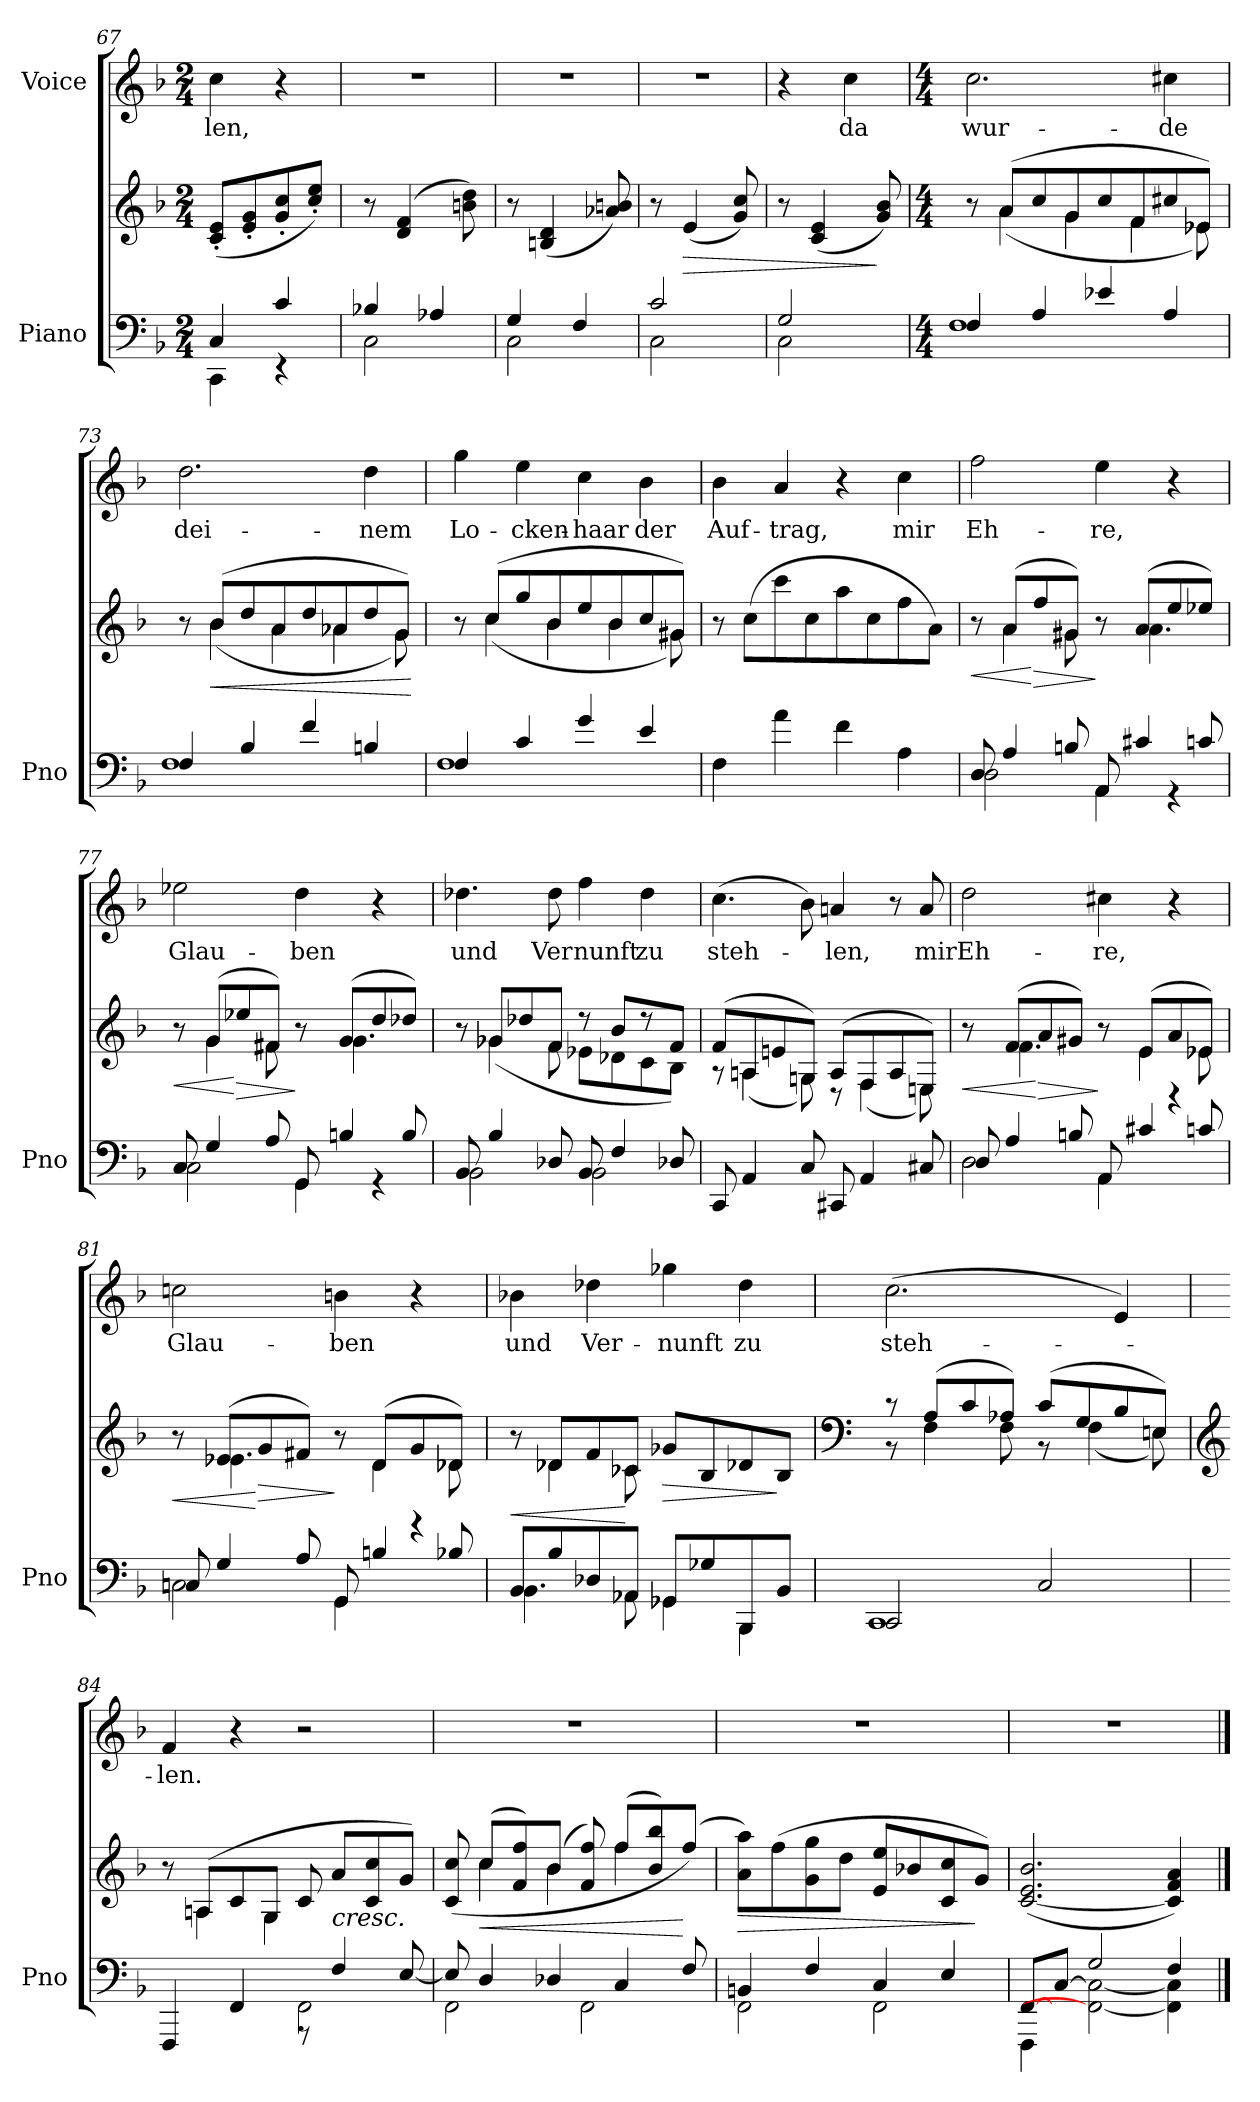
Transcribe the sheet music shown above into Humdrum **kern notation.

**kern	**kern	**dynam	**kern	**text
*part2	*part2	*part2	*part1	*part1
*staff3	*staff2	*staff2/3	*staff1	*staff1
*I"Piano	*	*	*I"Voice	*
*I'Pno	*	*	*	*
*clefF4	*clefG2	*	*clefG2	*
*k[b-]	*k[b-]	*	*k[b-]	*
*M2/4	*M2/4	*	*M2/4	*
=67	=67	=67	=67	=67
*^	*	*	*	*
4C/	4CC\	(8c/' 8e/'L	.	4cc\	-len,
.	.	8e/' 8g/'	.	.	.
4c/	4r	8g/' 8cc/'	.	4r	.
.	.	8cc/' 8ee/'J)	.	.	.
=68	=68	=68	=68	=68	=68
4B-X/	2C\	8r	.	2r	.
.	.	(4d/ 4f/	.	.	.
4A-X/	.	.	.	.	.
.	.	8bn\ 8dd\)	.	.	.
=69	=69	=69	=69	=69	=69
4G/	2C\	8r	.	2r	.
.	.	(4Bn/ 4d/	.	.	.
4F/	.	.	.	.	.
.	.	8a-X/ 8bn/)	.	.	.
=70	=70	=70	=70	=70	=70
2c/	2C\	8r	.	2r	.
!	!	!	!LO:HP:b	!	!
.	.	(4e/	>	.	.
.	.	8g/ 8cc/)	.	.	.
=71	=71	=71	=71	=71	=71
2G/	2C\	8r	.	4r	.
.	.	(4c/ 4e/	.	.	.
.	.	.	.	4cc\	da
.	.	8g/ 8b-/)	]	.	.
=72	=72	=72	=72	=72	=72
*M4/4	*	*M4/4	*	*M4/4	*
*	*	*^	*	*	*
4F/	1F	8r	8ryy	.	2.cc\	wur-
.	.	(8a/L	(4a\	.	.	.
!	!	!	!	!LO:DY:b=2	!	!
!	!	!	!	!LO:DY:n=1:b=2	!	!
4A/	.	8cc/	.	p other-dynamics	.	.
.	.	8g/	4g\	.	.	.
4e-X/	.	8cc/	.	.	.	.
.	.	8f/	4f\	.	.	.
4A/	.	8cc#X/	.	.	4cc#X\	-de
.	.	8e-X/J)	8e-\)	.	.	.
=73	=73	=73	=73	=73	=73	=73
4F/	1F	8r	8ryy	.	2.dd\	dei-
!	!	!	!	!LO:HP:b	!	!
.	.	(8b-/L	(4b-\	<	.	.
4B-/	.	8dd/	.	.	.	.
.	.	8a/	4a\	.	.	.
4f/	.	8dd/	.	.	.	.
.	.	8a-X/	4a-\	.	.	.
4Bn/	.	8dd/	.	.	4dd\	-nem
.	.	8g/J)	8g\)	.	.	.
*v	*v	*	*	*	*	*
*	*v	*v	*	*	*
.	.	[	.	.
=74	=74	=74	=74	=74
*^	*^	*	*	*
4F/	1F	8r	8ryy	.	4gg\	Lo-
.	.	(8cc/L	(4cc\	.	.	.
4c/	.	8gg/	.	.	4ee\	-cken-
.	.	8b-/	4b-\	.	.	.
4g/	.	8ee/	.	.	4cc\	-haar
.	.	8b-/	4b-\	.	.	.
4e/	.	8cc/	.	.	4b-\	der
.	.	8g#X/J)	8g#\)	.	.	.
*v	*v	*	*	*	*	*
*	*v	*v	*	*	*
=75	=75	=75	=75	=75
4F\	8r	.	4b-\	Auf-
.	(8cc\L	.	.	.
4a\	8ccc\	.	4a/	-trag,
.	8cc\	.	.	.
4f\	8aa\	.	4r	.
.	8cc\	.	.	.
4A\	8ff\	.	4cc\	mir
.	8a\J)	.	.	.
=76	=76	=76	=76	=76
*^	*	*	*	*
!	!	!	!LO:HP:b	!	!
*	*	*^	*	*	*
8D/	2D\	8r	8ryy	<	2ff\	Eh-
4A/	.	(8a/L	4a\	.	.	.
!	!	!	!	!LO:HP:n=1:b	!	!
.	.	8ff/	.	[ >	.	.
8Bn/	.	8g#X/J)	8g#\	.	.	.
8AA/	4AA\	8r	8ryy	]	4ee\	-re,
4c#X/	.	(8a/L	4.a\	.	.	.
.	4r	8ee/	.	.	4r	.
8cn/	.	8ee-X/J)	.	.	.	.
=77	=77	=77	=77	=77	=77	=77
!	!	!	!	!LO:HP:b	!	!
8C/	2C\	8r	8ryy	<	2ee-X\	Glau-
4G/	.	(8g/L	4g\	.	.	.
!	!	!	!	!LO:HP:n=1:b	!	!
.	.	8ee-X/	.	[ >	.	.
8A/	.	8f#X/J)	8f#X\	.	.	.
8GG/	4GG\	8r	8ryy	]	4dd\	-ben
4Bn/	.	(8g/L	4.g\	.	.	.
.	4r	8dd/	.	.	4r	.
8B/	.	8dd-X/J)	.	.	.	.
=78	=78	=78	=78	=78	=78	=78
8BB-/	2BB-\	8r	8ryy	.	4.dd-X\	und
4B-/	.	8g-X/L	(4g-X\	.	.	.
.	.	8dd-X/	.	.	.	.
8D-X/	.	8f/J	8f\	.	8dd-\	Ver
8BB-/	2BB-\	8r	8e-X\L	.	4ff\	nunft
4F/	.	8b-/L	8d-X\	.	.	.
.	.	8r	8c\	.	4dd-\	zu
8D-X/	.	8f/J	8B-\J)	.	.	.
*v	*v	*	*	*	*	*
=79	=79	=79	=79	=79	=79
8CC/	(8f/L	8r	.	(4.cc\	steh-
4AA/	8An/	(4A\	.	.	.
.	8en/	.	.	.	.
8C/	8Gn/J)	8G\)	.	8b-\)	.
8CC#X/	(8A/L	8r	.	4an/	-len,
4AA/	8F/	(4F\	.	.	.
.	8A/	.	.	8r	.
8C#X/	8En/J)	8E\)	.	8a/	mir
=80	=80	=80	=80	=80	=80
*^	*	*	*	*	*
!	!	!	!	!LO:HP:b	!	!
2D\	8D/	8r	8ryy	<	2dd\	Eh-
.	4A/	(8f/L	4.f\	.	.	.
!	!	!	!	!LO:HP:n=1:b	!	!
.	.	8a/	.	[ >	.	.
.	8Bn/	8g#X/J)	.	.	.	.
4AA\	8AA/	8r	8ryy	]	4cc#X\	-re,
.	4c#X/	(8e/L	4e\	.	.	.
4r	.	8a/	.	.	4r	.
.	8cn/	8e-X/J)	8e-X\	.	.	.
=81	=81	=81	=81	=81	=81	=81
!	!	!	!	!LO:HP:b	!	!
2Cn\	8Cn/	8r	8ryy	<	2ccn\	Glau-
.	4G/	(8e-X/L	4.e-\	.	.	.
!	!	!	!	!LO:HP:n=1:b	!	!
.	.	8g/	.	[ >	.	.
.	8A/	8f#X/J)	.	.	.	.
4GG\	8GG/	8r	8ryy	]	4bn\	-ben
.	4Bn/	(8d/L	4d\	.	.	.
4r	.	8g/	.	.	4r	.
.	8B-X/	8d-X/J)	8d-X\	.	.	.
=82	=82	=82	=82	=82	=82	=82
!	!	!	!	!LO:HP:b	!	!
8BB-/L	4.BB-\	8r	8ryy	<	4b-X\	und
8B-/	.	8d-X/L	4d-X\	.	.	.
8D-X/	.	8f/	.	.	4dd-X\	Ver-
8AA-X/J	8AA-X\	8c-X/J	8c-X\	[	.	.
!	!	!	!	!LO:HP:b	!	!
8GG-X/L	4GG-\	8g-X/L	2ryy	>	4gg-X\	-nunft
8G-X/	.	8B-/	.	.	.	.
8BBB-/	4BBB-\	8d-X/	.	.	4dd-\	zu
8BB-/J	.	8B-/J	.	]	.	.
=83	=83	=83	=83	=83	=83	=83
*	*	*clefF4	*	*	*	*
2CC/	1CC	8r	8r	.	(2.cc\	steh-
.	.	(8A/L	4F\	.	.	.
.	.	8c/	.	.	.	.
.	.	8A-X/J)	8F\	.	.	.
2C/	.	(8c/L	8r	.	.	.
.	.	8G/	(4F\	.	.	.
.	.	8B-/	.	.	4e/)	.
.	.	8En/J)	8E\)	.	.	.
=84	=84	=84	=84	=84	=84	=84
*	*	*clefG2	*	*	*	*
!	!	!	!	!LO:DY:b	!	!
!	!	!	!	!LO:DY:n=1:b	!	!
2ryy	4FFF/	8r	8ryy	p other-dynamics	4f/	-len.
.	.	(8An/L	(4A\	.	.	.
.	4FF/	8c/	.	.	4r	.
.	.	8G/J	4G\	.	.	.
2FF\	8r	8c/	.	.	2r	.
!	!	!LO:TX:b:i:t=cresc.	!	!	!	!
.	4F/	8a/L	8ryy	.	.	.
.	.	8c/ 8cc/	4ryy	.	.	.
.	[8E/)	8g/J)	.	.	.	.
=85	=85	=85	=85	=85	=85	=85
2FF\	8E/]	(8c/ 8cc/	8ryy	.	1r	.
!	!	!	!	!LO:HP:b	!	!
.	4D/	(8cc/L	4cc\	<	.	.
.	.	8f/ 8ff/)	.	.	.	.
.	4D-X/	(8b-/J	4b-\	.	.	.
2FF\	.	8f/ 8ff/)	.	.	.	.
.	4C/	(8ff/L	4ff\	.	.	.
.	.	8b-/ 8bb-/)	.	.	.	.
.	8F/	(8ff/J)	8ryy	[	.	.
=86	=86	=86	=86	=86	=86	=86
!	!	!	!	!LO:HP:b	!	!
*	*	*v	*v	*	*	*
4BBn/	2FF\	8a\ 8aa\L)	>	1r	.
.	.	(8ff\	.	.	.
4F/	.	8g\ 8gg\	.	.	.
.	.	8dd\J	.	.	.
4C/	2FF\	8e/ 8ee/L	.	.	.
.	.	8b-X/	.	.	.
4E/	.	8c/ 8cc/	.	.	.
.	.	8g/J)	]	.	.
=87	=87	=87	=87	=87	=87
[8FF/L	4FFF\	([2.c/ 2.e/ 2.b-/	.	1r	.
[8C/J	.	.	.	.	.
2G/	2FF\_ 2C\_	.	.	.	.
4F/	4FF\] 4C\]	4c/] 4f/ 4a/)	.	.	.
*v	*v	*	*	*	*
==	==	==	==	==
*-	*-	*-	*-	*-
